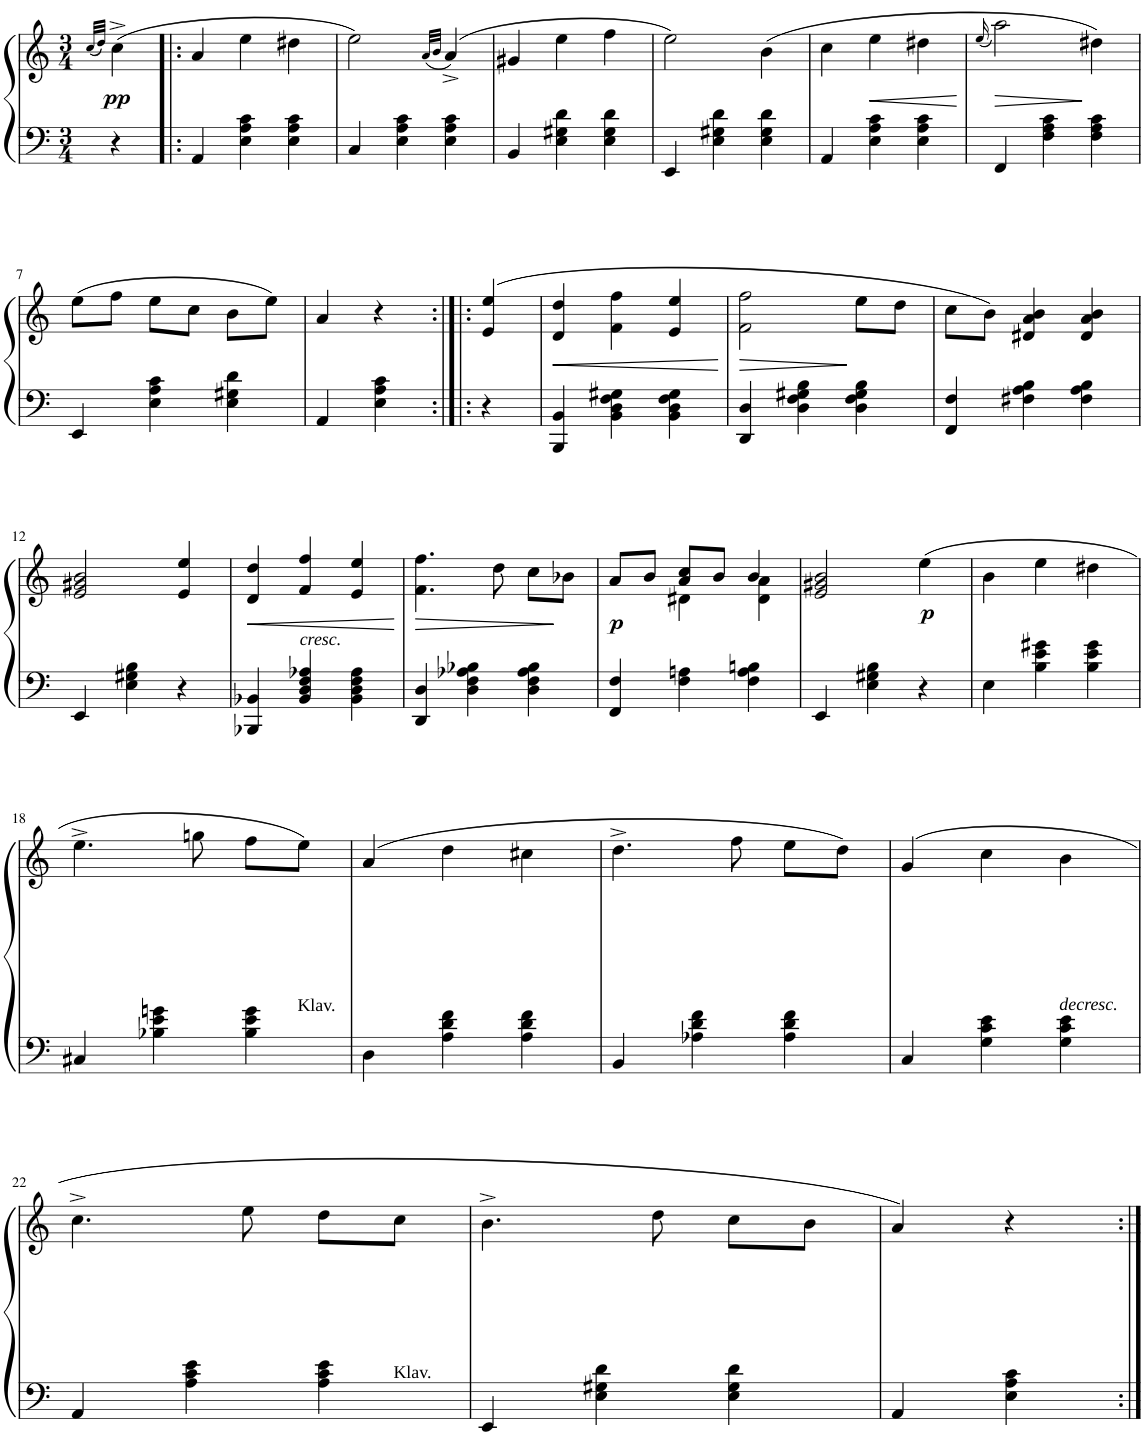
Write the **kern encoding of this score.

**kern	**kern	**dynam
*part1	*part1	*part1
*staff2	*staff1	*staff1/2
*I"Instrument 1	*	*
*clefF4	*clefG2	*
*k[]	*k[]	*
*M3/4	*M3/4	*
=	=	=
.	(<32qcc/LLL	.
.	32qdd/JJJ)	.
!	!	!LO:DY:a=2
4r	(>4cc^\	pp
=1!|:	=1!|:	=1!|:
4AA/	4a/	.
4E\ 4A\ 4c\	4ee\	.
4E\ 4A\ 4c\	4dd#X\	.
=2	=2	=2
4C/	2ee\)	.
4E\ 4A\ 4c\	.	.
.	(32qa/LLL	.
.	32qb/JJJ	.
4E\ 4A\ 4c\	(4a^/)	.
=3	=3	=3
4BB/	4g#X/	.
4E\ 4G#X\ 4d\	4ee\	.
4E\ 4G#\ 4d\	4ff\	.
=4	=4	=4
4EE/	2ee\)	.
4E\ 4G#X\ 4d\	.	.
4E\ 4G#\ 4d\	(>4b\	.
=5	=5	=5
4AA/	4cc\	.
!	!	!LO:HP:b
4E\ 4A\ 4c\	4ee\	<
4E\ 4A\ 4c\	4dd#X\	.
.	.	[
=6	=6	=6
.	(<16qee/	.
4FF/	2aa\)	.
4F\ 4A\ 4c\	.	.
4F\ 4A\ 4c\	4dd#X\)	.
!!LO:LB:g=z
=7	=7	=7
4EE/	(8ee\L	.
.	8ff\J	.
4E\ 4A\ 4c\	8ee\L	.
.	8cc\J	.
4E\ 4G#X\ 4d\	8b\L	.
.	8ee\J)	.
=8	=8	=8
4AA/	4a/	.
4E\ 4A\ 4c\	4r	.
=8X1:|!|:	=8X1:|!|:	=8X1:|!|:
4r	(4e/ 4ee/	.
=9	=9	=9
!	!	!LO:HP:b
4BBB/ 4BB/	4d/ 4dd/	<
4BB\ 4D\ 4F\ 4G#X\	4f\ 4ff\	.
4BB\ 4D\ 4F\ 4G#\	4e/ 4ee/	.
.	.	[
=10	=10	=10
!	!	!LO:HP:b
4DD/ 4D/	2f\ 2ff\	>
4D\ 4F\ 4G#X\ 4B\	.	.
4D\ 4F\ 4G#\ 4B\	8ee\L	]
.	8dd\J	.
=11	=11	=11
4FF/ 4F/	8cc\L	.
.	8b\J)	.
4F#X\ 4A\ 4B\	4d#X/ 4a/ 4b/	.
4F#\ 4A\ 4B\	4d#/ 4a/ 4b/	.
!!LO:LB:g=z
=12	=12	=12
4EE/	2e/ 2g#X/ 2b/	.
4E\ 4G#X\ 4B\	.	.
4r	4e/ 4ee/	.
=13	=13	=13
!	!	!LO:HP:b
4BBB-X/ 4BB-X/	4d/ 4dd/	<
!LO:TX:a:i:t=cresc.	!	!
4BB-/ 4D/ 4F/ 4A-X/	4f/ 4ff/	.
4BB-\ 4D\ 4F\ 4A-\	4e/ 4ee/	.
.	.	[
=14	=14	=14
!	!	!LO:HP:b
4DD/ 4D/	4.f\ 4.ff\	>
4D\ 4F\ 4A-X\ 4B-X\	.	.
.	8dd\	.
4D\ 4F\ 4A-\ 4B-\	8cc\L	.
.	8b-X\J	]
=15	=15	=15
*	*^	*
!	!	!	!LO:DY:b
4FF/ 4F/	8a/L	4ryy	p
.	8b/J	.	.
4F\ 4An\	8a/ 8cc/L	4d#X\	.
.	8b/J	.	.
4F\ 4A\ 4Bn\	4b/	4d#\ 4a\	.
*	*v	*v	*
=16	=16	=16
4EE/	2e/ 2g#X/ 2b/	.
4E\ 4G#X\ 4B\	.	.
!	!	!LO:DY:b
4r	(>4ee\	p
=17	=17	=17
4E\	4b\	.
4B\ 4e\ 4g#X\	4ee\	.
4B\ 4e\ 4g#\	4dd#X\	.
!!LO:LB:g=z
=18	=18	=18
4C#X/	4.ee^\	.
4B-X\ 4e\ 4gn\	.	.
.	8ggn\	.
4B-\ 4e\ 4g\	8ff\L	.
!	!LO:TX:b:t=Klav.	!
.	8ee\J)	.
=19	=19	=19
4D\	(>4a/	.
4A\ 4d\ 4f\	4dd\	.
4A\ 4d\ 4f\	4cc#X\	.
=20	=20	=20
4BB/	4.dd^\	.
4A-X\ 4d\ 4f\	.	.
.	8ff\	.
4A-\ 4d\ 4f\	8ee\L	.
.	8dd\J)	.
=21	=21	=21
4C/	(4g/	.
4G\ 4c\ 4e\	4cc\	.
!	!LO:TX:b:i:t=decresc.	!
4G\ 4c\ 4e\	4b\	.
!!LO:LB:g=z
=22	=22	=22
4AA/	4.cc^\	.
4A\ 4c\ 4e\	.	.
.	8ee\	.
4A\ 4c\ 4e\	8dd\L	.
!	!LO:TX:b:t=Klav.	!
.	8cc\J	.
=23	=23	=23
4EE/	4.b^\	.
4E\ 4G#X\ 4d\	.	.
.	8dd\	.
4E\ 4G#\ 4d\	8cc\L	.
.	8b\J	.
=24	=24	=24
4AA/	4a/)	.
4E\ 4A\ 4c\	4r	.
=:|!	=:|!	=:|!
*-	*-	*-
